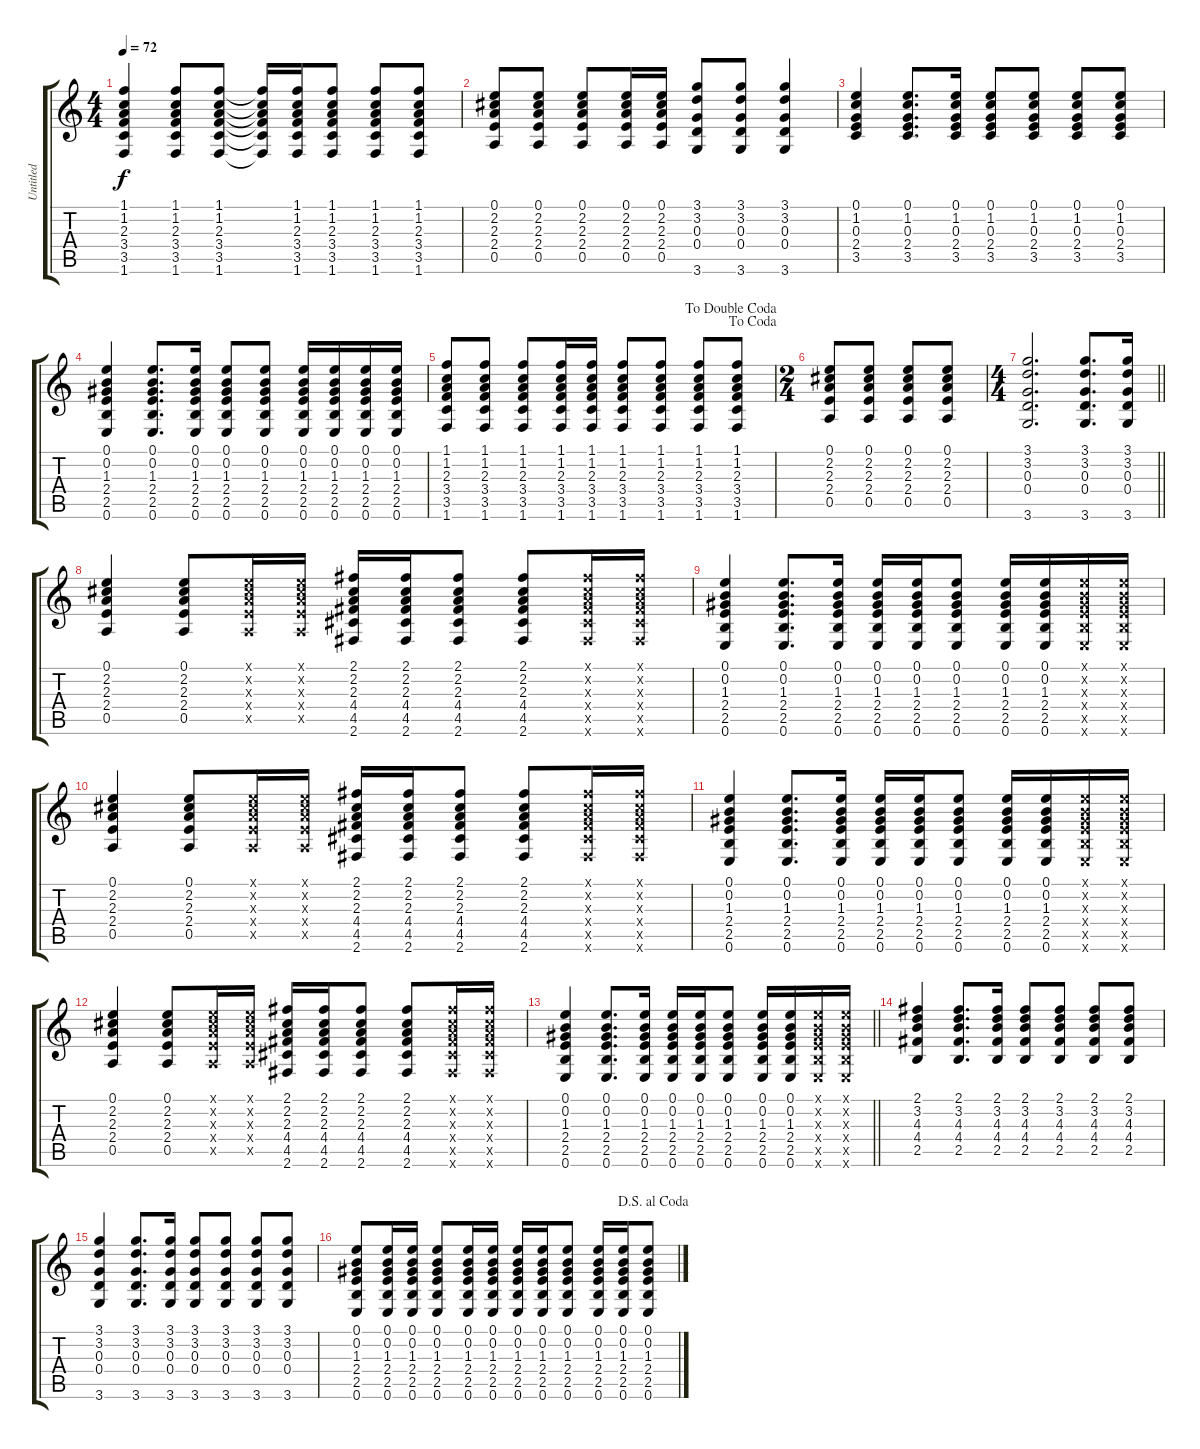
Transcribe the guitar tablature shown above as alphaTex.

\track ("Untitled" "Untitled") {instrument acousticguitarsteel}
\staff {score tabs}
\tuning (E4 B3 G3 D3 A2 E2) {hide}
\ts (4 4)
\tempo 72
\clef g2
\ks c
(1.1 1.2 2.3 3.4 3.5 1.6).4{dy f} (1.1 1.2 2.3 3.4 3.5 1.6).8 (1.1 1.2 2.3 3.4 3.5 1.6).8 (1.1{t} 1.2{t} 2.3{t} 3.4{t} 3.5{t} 1.6{t}).16 (1.1 1.2 2.3 3.4 3.5 1.6).16 (1.1 1.2 2.3 3.4 3.5 1.6).8 (1.1 1.2 2.3 3.4 3.5 1.6).8 (1.1 1.2 2.3 3.4 3.5 1.6).8 |
(0.1 2.2 2.3 2.4 0.5).8 (0.1 2.2 2.3 2.4 0.5).8 (0.1 2.2 2.3 2.4 0.5).8 (0.1 2.2 2.3 2.4 0.5).16 (0.1 2.2 2.3 2.4 0.5).16 (3.1 3.2 0.3 0.4 3.6).8 (3.1 3.2 0.3 0.4 3.6).8 (3.1 3.2 0.3 0.4 3.6).4 |
(0.1 1.2 0.3 2.4 3.5).4 (0.1 1.2 0.3 2.4 3.5).8{d} (0.1 1.2 0.3 2.4 3.5).16 (0.1 1.2 0.3 2.4 3.5).8 (0.1 1.2 0.3 2.4 3.5).8 (0.1 1.2 0.3 2.4 3.5).8 (0.1 1.2 0.3 2.4 3.5).8 |
(0.1 0.2 1.3 2.4 2.5 0.6).4 (0.1 0.2 1.3 2.4 2.5 0.6).8{d} (0.1 0.2 1.3 2.4 2.5 0.6).16 (0.1 0.2 1.3 2.4 2.5 0.6).8 (0.1 0.2 1.3 2.4 2.5 0.6).8 (0.1 0.2 1.3 2.4 2.5 0.6).16 (0.1 0.2 1.3 2.4 2.5 0.6).16 (0.1 0.2 1.3 2.4 2.5 0.6).16 (0.1 0.2 1.3 2.4 2.5 0.6).16 |
\jump dacoda
\jump dadoublecoda
(1.1 1.2 2.3 3.4 3.5 1.6).8 (1.1 1.2 2.3 3.4 3.5 1.6).8 (1.1 1.2 2.3 3.4 3.5 1.6).8 (1.1 1.2 2.3 3.4 3.5 1.6).16 (1.1 1.2 2.3 3.4 3.5 1.6).16 (1.1 1.2 2.3 3.4 3.5 1.6).8 (1.1 1.2 2.3 3.4 3.5 1.6).8 (1.1 1.2 2.3 3.4 3.5 1.6).8 (1.1 1.2 2.3 3.4 3.5 1.6).8 |
\ts (2 4)
(0.1 2.2 2.3 2.4 0.5).8 (0.1 2.2 2.3 2.4 0.5).8 (0.1 2.2 2.3 2.4 0.5).8 (0.1 2.2 2.3 2.4 0.5).8 |
\ts (4 4)
\barLineRight lightlight
(3.1 3.2 0.3 0.4 3.6).2{d} (3.1 3.2 0.3 0.4 3.6).8{d} (3.1 3.2 0.3 0.4 3.6).16 |
(0.1 2.2 2.3 2.4 0.5).4 (0.1 2.2 2.3 2.4 0.5).8 (0.1{x} 2.2{x} 2.3{x} 2.4{x} 0.5{x}).16 (0.1{x} 2.2{x} 2.3{x} 2.4{x} 0.5{x}).16 (2.1 2.2 2.3 4.4 4.5 2.6).16 (2.1 2.2 2.3 4.4 4.5 2.6).16 (2.1 2.2 2.3 4.4 4.5 2.6).8 (2.1 2.2 2.3 4.4 4.5 2.6).8 (2.1{x} 2.2{x} 2.3{x} 4.4{x} 4.5{x} 2.6{x}).16 (2.1{x} 2.2{x} 2.3{x} 4.4{x} 4.5{x} 2.6{x}).16 |
(0.1 0.2 1.3 2.4 2.5 0.6).4 (0.1 0.2 1.3 2.4 2.5 0.6).8{d} (0.1 0.2 1.3 2.4 2.5 0.6).16 (0.1 0.2 1.3 2.4 2.5 0.6).16 (0.1 0.2 1.3 2.4 2.5 0.6).16 (0.1 0.2 1.3 2.4 2.5 0.6).8 (0.1 0.2 1.3 2.4 2.5 0.6).16 (0.1 0.2 1.3 2.4 2.5 0.6).16 (0.1{x} 0.2{x} 1.3{x} 2.4{x} 2.5{x} 0.6{x}).16 (0.1{x} 0.2{x} 1.3{x} 2.4{x} 2.5{x} 0.6{x}).16 |
(0.1 2.2 2.3 2.4 0.5).4 (0.1 2.2 2.3 2.4 0.5).8 (0.1{x} 2.2{x} 2.3{x} 2.4{x} 0.5{x}).16 (0.1{x} 2.2{x} 2.3{x} 2.4{x} 0.5{x}).16 (2.1 2.2 2.3 4.4 4.5 2.6).16 (2.1 2.2 2.3 4.4 4.5 2.6).16 (2.1 2.2 2.3 4.4 4.5 2.6).8 (2.1 2.2 2.3 4.4 4.5 2.6).8 (2.1{x} 2.2{x} 2.3{x} 4.4{x} 4.5{x} 2.6{x}).16 (2.1{x} 2.2{x} 2.3{x} 4.4{x} 4.5{x} 2.6{x}).16 |
(0.1 0.2 1.3 2.4 2.5 0.6).4 (0.1 0.2 1.3 2.4 2.5 0.6).8{d} (0.1 0.2 1.3 2.4 2.5 0.6).16 (0.1 0.2 1.3 2.4 2.5 0.6).16 (0.1 0.2 1.3 2.4 2.5 0.6).16 (0.1 0.2 1.3 2.4 2.5 0.6).8 (0.1 0.2 1.3 2.4 2.5 0.6).16 (0.1 0.2 1.3 2.4 2.5 0.6).16 (0.1{x} 0.2{x} 1.3{x} 2.4{x} 2.5{x} 0.6{x}).16 (0.1{x} 0.2{x} 1.3{x} 2.4{x} 2.5{x} 0.6{x}).16 |
(0.1 2.2 2.3 2.4 0.5).4 (0.1 2.2 2.3 2.4 0.5).8 (0.1{x} 2.2{x} 2.3{x} 2.4{x} 0.5{x}).16 (0.1{x} 2.2{x} 2.3{x} 2.4{x} 0.5{x}).16 (2.1 2.2 2.3 4.4 4.5 2.6).16 (2.1 2.2 2.3 4.4 4.5 2.6).16 (2.1 2.2 2.3 4.4 4.5 2.6).8 (2.1 2.2 2.3 4.4 4.5 2.6).8 (2.1{x} 2.2{x} 2.3{x} 4.4{x} 4.5{x} 2.6{x}).16 (2.1{x} 2.2{x} 2.3{x} 4.4{x} 4.5{x} 2.6{x}).16 |
\barLineRight lightlight
(0.1 0.2 1.3 2.4 2.5 0.6).4 (0.1 0.2 1.3 2.4 2.5 0.6).8{d} (0.1 0.2 1.3 2.4 2.5 0.6).16 (0.1 0.2 1.3 2.4 2.5 0.6).16 (0.1 0.2 1.3 2.4 2.5 0.6).16 (0.1 0.2 1.3 2.4 2.5 0.6).8 (0.1 0.2 1.3 2.4 2.5 0.6).16 (0.1 0.2 1.3 2.4 2.5 0.6).16 (0.1{x} 0.2{x} 1.3{x} 2.4{x} 2.5{x} 0.6{x}).16 (0.1{x} 0.2{x} 1.3{x} 2.4{x} 2.5{x} 0.6{x}).16 |
(2.1 3.2 4.3 4.4 2.5).4 (2.1 3.2 4.3 4.4 2.5).8{d} (2.1 3.2 4.3 4.4 2.5).16 (2.1 3.2 4.3 4.4 2.5).8 (2.1 3.2 4.3 4.4 2.5).8 (2.1 3.2 4.3 4.4 2.5).8 (2.1 3.2 4.3 4.4 2.5).8 |
(3.1 3.2 0.3 0.4 3.6).4 (3.1 3.2 0.3 0.4 3.6).8{d} (3.1 3.2 0.3 0.4 3.6).16 (3.1 3.2 0.3 0.4 3.6).8 (3.1 3.2 0.3 0.4 3.6).8 (3.1 3.2 0.3 0.4 3.6).8 (3.1 3.2 0.3 0.4 3.6).8 |
\jump dalsegnoalcoda
(0.1 0.2 1.3 2.4 2.5 0.6).8 (0.1 0.2 1.3 2.4 2.5 0.6).16 (0.1 0.2 1.3 2.4 2.5 0.6).16 (0.1 0.2 1.3 2.4 2.5 0.6).8 (0.1 0.2 1.3 2.4 2.5 0.6).16 (0.1 0.2 1.3 2.4 2.5 0.6).16 (0.1 0.2 1.3 2.4 2.5 0.6).16 (0.1 0.2 1.3 2.4 2.5 0.6).16 (0.1 0.2 1.3 2.4 2.5 0.6).8 (0.1 0.2 1.3 2.4 2.5 0.6).16 (0.1 0.2 1.3 2.4 2.5 0.6).16 (0.1 0.2 1.3 2.4 2.5 0.6).8
